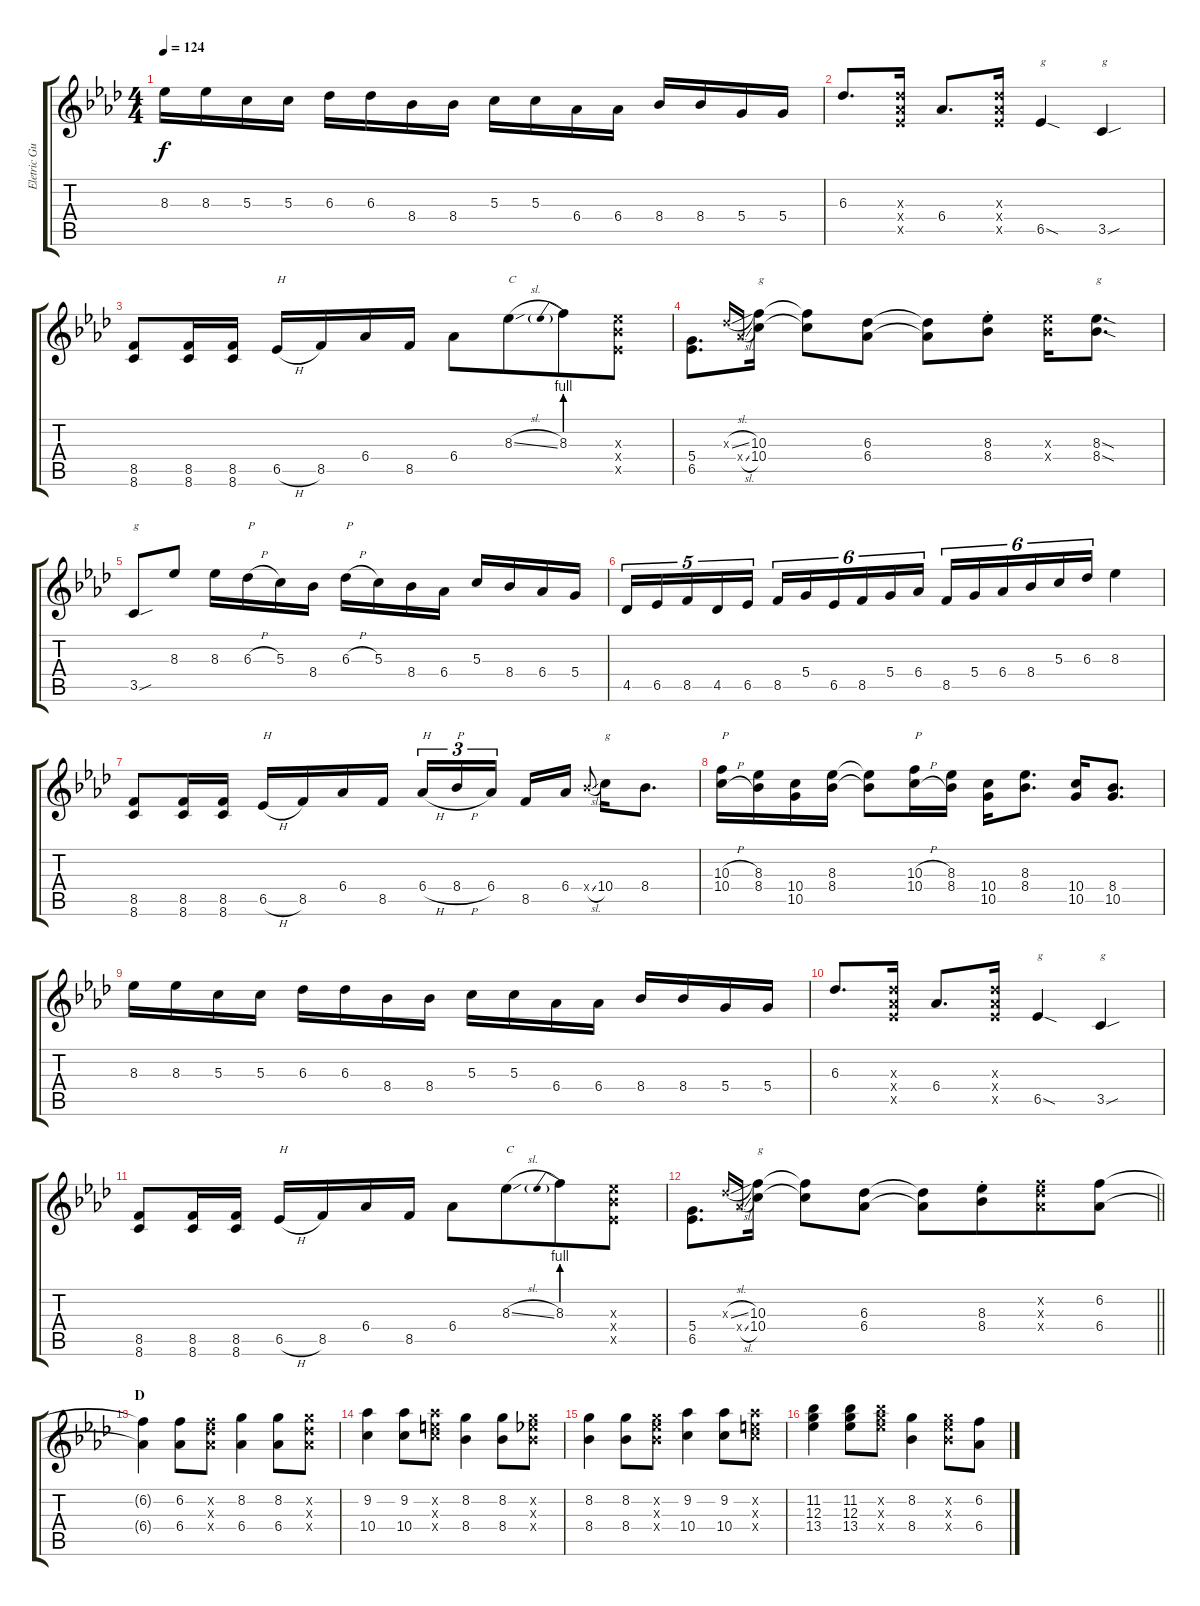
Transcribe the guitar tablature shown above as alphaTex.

\track ("Eletric Guitar III" "Eletric Gu") {solo instrument overdrivenguitar}
\staff {score tabs}
\tuning (E4 B3 G3 D3 A2 E2) {hide}
\ts (4 4)
\tempo 124
\clef g2
\ks ab
8.3.16{dy f} 8.3.16 5.3.16 5.3.16 6.3.16 6.3.16 8.4.16 8.4.16 5.3.16 5.3.16 6.4.16 6.4.16 8.4.16 8.4.16 5.4.16 5.4.16 |
6.3.8{d} (6.3{x} 6.4{x} 6.5{x}).16 6.4.8{d} (6.3{x} 6.4{x} 6.5{x}).16 6.5{sod}.4{txt "g"} 3.5{sou}.4{txt "g"} |
(8.5 8.6).8 (8.5 8.6).16 (8.5 8.6).16 6.5{h}.16{txt "H"} 8.5.16 6.4.16 8.5.16 6.4.8 8.3{sl}.8{txt "C" beam merge} 8.3{be (prebend 0 4 60 4)}.8 (8.3{x} 8.4{x} 6.5{x}).8 |
(5.4 6.5).8{d} 6.3{sl x}.16{gr onbeat} 6.4{sl x}.16{gr onbeat} (10.3 10.4).16{txt "g"} (10.3{t} 10.4{t}).8 (6.3 6.4).8 (6.3{t} 6.4{t}).8 (8.3{st} 8.4{st}).8 (8.3{x} 8.4{x}).16 (8.3{sod} 8.4{sod}).8{d txt "g"} |
3.5{sou}.8{txt "g"} 8.3.8 8.3.16 6.3{h}.16{txt "P"} 5.3.16 8.4.16 6.3{h}.16{txt "P"} 5.3.16 8.4.16 6.4.16 5.3.16 8.4.16 6.4.16 5.4.16 |
4.5.16{tu (5 4)} 6.5.16{tu (5 4)} 8.5.16{tu (5 4)} 4.5.16{tu (5 4)} 6.5.16{tu (5 4)} 8.5.16{tu (6 4)} 5.4.16{tu (6 4)} 6.5.16{tu (6 4)} 8.5.16{tu (6 4)} 5.4.16{tu (6 4)} 6.4.16{tu (6 4)} 8.5.16{tu (6 4)} 5.4.16{tu (6 4)} 6.4.16{tu (6 4)} 8.4.16{tu (6 4)} 5.3.16{tu (6 4)} 6.3.16{tu (6 4)} 8.3.4 |
(8.5 8.6).8 (8.5 8.6).16 (8.5 8.6).16 6.5{h}.16{txt "H"} 8.5.16 6.4.16 8.5.16 6.4{h}.16{tu (3 2) txt "H"} 8.4{h}.16{tu (3 2) txt "P"} 6.4.16{tu (3 2) beam splitsecondary} 8.5.16 6.4.16 8.4{sl x}.8{gr onbeat} 10.4.16{txt "g"} 8.4.8{d} |
(10.3{h} 10.4{h}).16{txt "P"} (8.3 8.4).16 (10.4 10.5).16 (8.3 8.4).16 (8.3{t} 8.4{t}).8 (10.3{h} 10.4{h}).16{txt "P"} (8.3 8.4).16 (10.4 10.5).16 (8.3 8.4).8{d} (10.4 10.5).16 (8.4 10.5).8{d} |
8.3.16 8.3.16 5.3.16 5.3.16 6.3.16 6.3.16 8.4.16 8.4.16 5.3.16 5.3.16 6.4.16 6.4.16 8.4.16 8.4.16 5.4.16 5.4.16 |
6.3.8{d} (6.3{x} 6.4{x} 6.5{x}).16 6.4.8{d} (6.3{x} 6.4{x} 6.5{x}).16 6.5{sod}.4{txt "g"} 3.5{sou}.4{txt "g"} |
(8.5 8.6).8 (8.5 8.6).16 (8.5 8.6).16 6.5{h}.16{txt "H"} 8.5.16 6.4.16 8.5.16 6.4.8 8.3{sl}.8{txt "C" beam merge} 8.3{be (prebend 0 4 60 4)}.8 (8.3{x} 8.4{x} 6.5{x}).8 |
\barLineRight lightlight
(5.4 6.5).8{d} 6.3{sl x}.16{gr onbeat} 6.4{sl x}.16{gr onbeat} (10.3 10.4).16{txt "g"} (10.3{t} 10.4{t}).8 (6.3 6.4).8 (6.3{t} 6.4{t}).8 (8.3{st} 8.4{st}).8{beam merge} (6.2{x} 6.3{x} 6.4{x}).8 (6.2 6.4).8 |
\section ("" "D")
(6.2{t} 6.4{t}).4 (6.2 6.4).8 (6.2{x} 6.3{x} 6.4{x}).8 (8.2 6.4).4 (8.2 6.4).8 (8.2{x} 6.3{x} 6.4{x}).8 |
(9.2 10.4).4 (9.2 10.4).8 (9.2{x} 9.3{x} 10.4{x}).8 (8.2 8.4).4 (8.2 8.4).8 (8.2{x} 8.3{x} 8.4{x}).8 |
(8.2 8.4).4 (8.2 8.4).8 (8.2{x} 8.3{x} 8.4{x}).8 (9.2 10.4).4 (9.2 10.4).8 (9.2{x} 9.3{x} 10.4{x}).8 |
(11.2 12.3 13.4).4 (11.2 12.3 13.4).8 (11.2{x} 12.3{x} 13.4{x}).8 (8.2 8.4).4 (8.2{x} 8.3{x} 8.4{x}).8 (6.2 6.4).8
